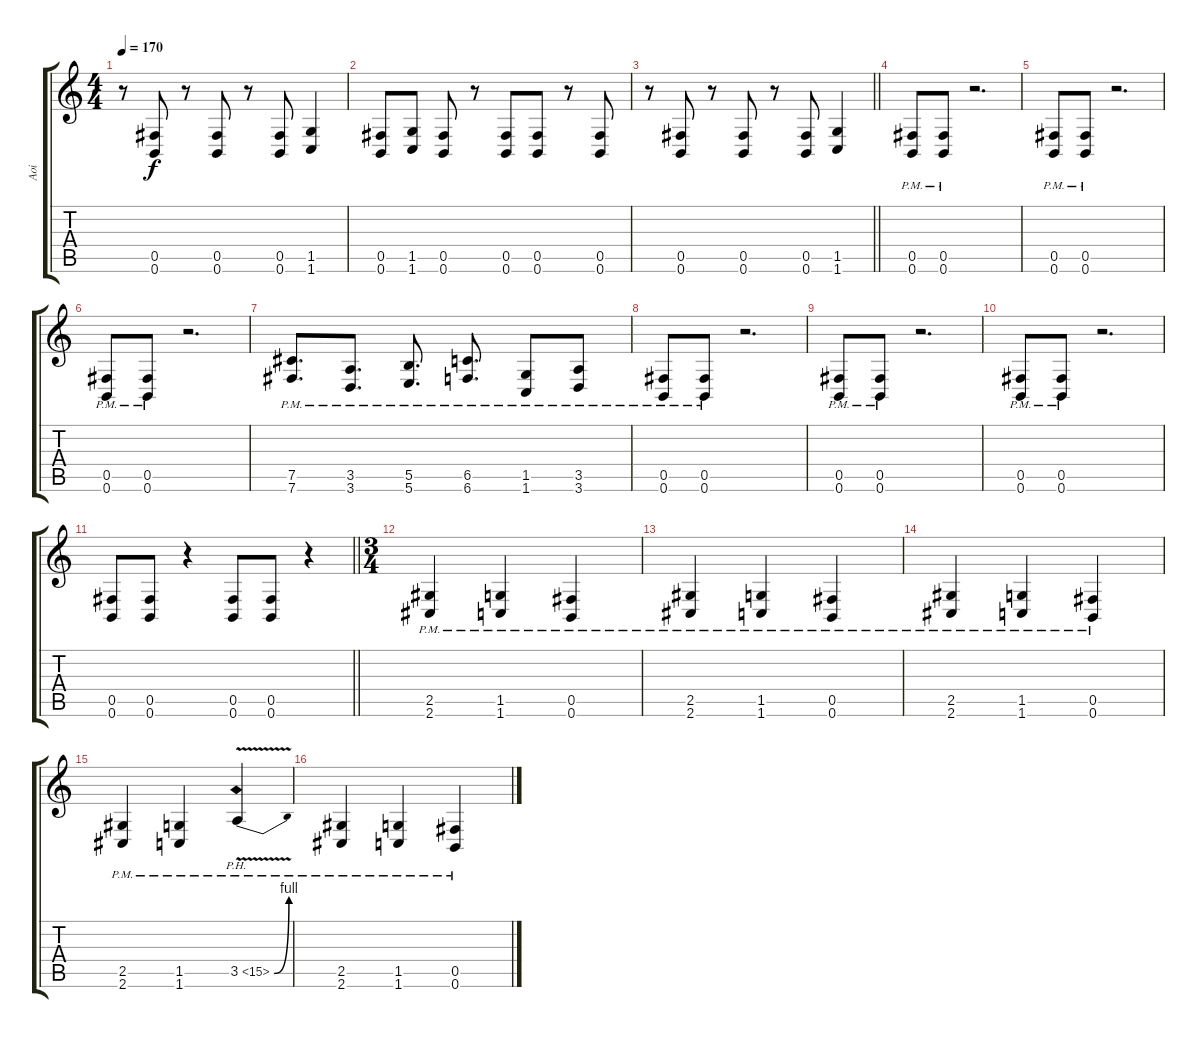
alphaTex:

\track ("Aoi" "Aoi") {instrument distortionguitar}
\staff {score tabs}
\tuning (Db4 Ab3 E3 B2 Gb2 B1) {hide}
\ts (4 4)
\tempo 170
\clef g2
\ks c
r.8{dy f} (0.5 0.6).8 r.8 (0.5 0.6).8 r.8 (0.5 0.6).8 (1.5 1.6).4 |
(0.5 0.6).8 (1.5 1.6).8 (0.5 0.6).8 r.8 (0.5 0.6).8 (0.5 0.6).8 r.8 (0.5 0.6).8 |
\barLineRight lightlight
r.8 (0.5 0.6).8 r.8 (0.5 0.6).8 r.8 (0.5 0.6).8 (1.5 1.6).4 |
\section ("" "")
(0.5{pm} 0.6{pm}).8 (0.5{pm} 0.6{pm}).8 r.2{d} |
(0.5{pm} 0.6{pm}).8 (0.5{pm} 0.6{pm}).8 r.2{d} |
(0.5{pm} 0.6{pm}).8 (0.5{pm} 0.6{pm}).8 r.2{d} |
(7.5{pm} 7.6{pm}).8{d} (3.5{pm} 3.6{pm}).8{d} (5.5{pm} 5.6{pm}).8{d} (6.5{pm} 6.6{pm}).8{d} (1.5{pm} 1.6{pm}).8 (3.5{pm} 3.6{pm}).8 |
(0.5{pm} 0.6{pm}).8 (0.5{pm} 0.6{pm}).8 r.2{d} |
(0.5{pm} 0.6{pm}).8 (0.5{pm} 0.6{pm}).8 r.2{d} |
(0.5{pm} 0.6{pm}).8 (0.5{pm} 0.6{pm}).8 r.2{d} |
\barLineRight lightlight
(0.5 0.6).8 (0.5 0.6).8 r.4 (0.5 0.6).8 (0.5 0.6).8 r.4 |
\ts (3 4)
\section ("" "")
(2.5{pm} 2.6{pm}).4 (1.5{pm} 1.6{pm}).4 (0.5{pm} 0.6{pm}).4 |
(2.5{pm} 2.6{pm}).4 (1.5{pm} 1.6{pm}).4 (0.5{pm} 0.6{pm}).4 |
(2.5{pm} 2.6{pm}).4 (1.5{pm} 1.6{pm}).4 (0.5{pm} 0.6{pm}).4 |
(2.5{pm} 2.6{pm}).4 (1.5{pm} 1.6{pm}).4 3.5{be (bend 0 0 60 4) ph 12 v pm}.4 |
(2.5{pm} 2.6{pm}).4 (1.5{pm} 1.6{pm}).4 (0.5{pm} 0.6{pm}).4
